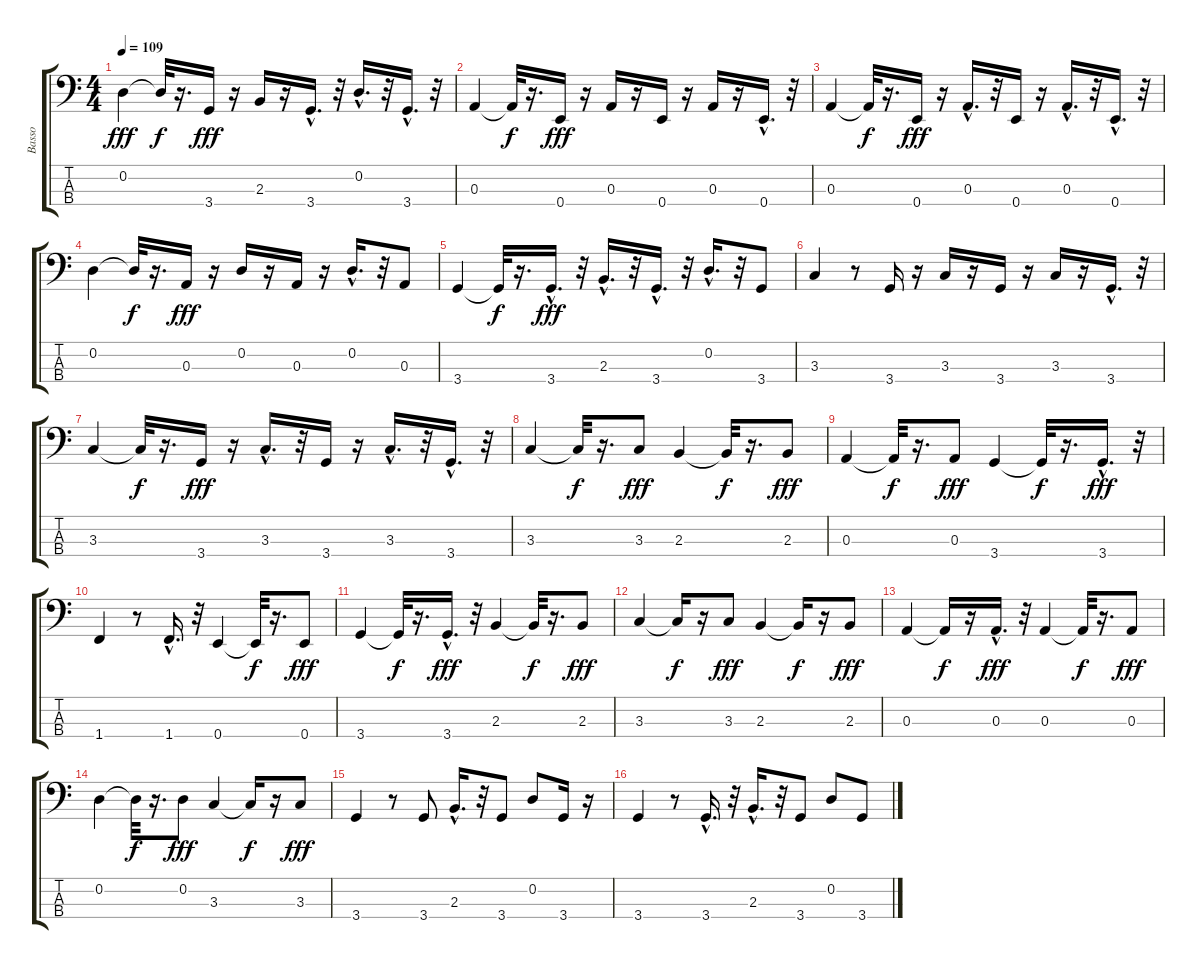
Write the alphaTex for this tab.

\track ("Basso" "Basso") {instrument electricbassfinger}
\staff {score tabs}
\tuning (G2 D2 A1 E1) {hide}
\ts (4 4)
\tempo 109
\clef f4
\ks c
0.2.4{dy fff} 0.2{t}.32{dy f} r.16{d} 3.4.16{dy fff} r.16 2.3.16 r.16 3.4{hac}.16{d} r.32 0.2{hac}.16{d} r.32 3.4{hac}.16{d} r.32 |
0.3.4 0.3{t}.32{dy f} r.16{d} 0.4.16{dy fff} r.16 0.3.16 r.16 0.4.16 r.16 0.3.16 r.16 0.4{hac}.16{d} r.32 |
0.3.4 0.3{t}.32{dy f} r.16{d} 0.4.16{dy fff} r.16 0.3{hac}.16{d} r.32 0.4.16 r.16 0.3{hac}.16{d} r.32 0.4{hac}.16{d} r.32 |
0.2.4 0.2{t}.32{dy f} r.16{d} 0.3.16{dy fff} r.16 0.2.16 r.16 0.3.16 r.16 0.2{hac}.16{d} r.32 0.3.8 |
3.4.4 3.4{t}.32{dy f} r.16{d} 3.4{hac}.16{d dy fff} r.32 2.3{hac}.16{d} r.32 3.4{hac}.16{d} r.32 0.2{hac}.16{d} r.32 3.4.8 |
3.3.4 r.8 3.4.16 r.16 3.3.16 r.16 3.4.16 r.16 3.3.16 r.16 3.4{hac}.16{d} r.32 |
3.3.4 3.3{t}.32{dy f} r.16{d} 3.4.16{dy fff} r.16 3.3{hac}.16{d} r.32 3.4.16 r.16 3.3{hac}.16{d} r.32 3.4{hac}.16{d} r.32 |
3.3.4 3.3{t}.32{dy f} r.16{d} 3.3.8{dy fff} 2.3.4 2.3{t}.32{dy f} r.16{d} 2.3.8{dy fff} |
0.3.4 0.3{t}.32{dy f} r.16{d} 0.3.8{dy fff} 3.4.4 3.4{t}.32{dy f} r.16{d} 3.4{hac}.16{d dy fff} r.32 |
1.4.4 r.8 1.4{hac}.16{d} r.32 0.4.4 0.4{t}.32{dy f} r.16{d} 0.4.8{dy fff} |
3.4.4 3.4{t}.32{dy f} r.16{d} 3.4{hac}.16{d dy fff} r.32 2.3.4 2.3{t}.32{dy f} r.16{d} 2.3.8{dy fff} |
3.3.4 3.3{t}.16{dy f} r.16 3.3.8{dy fff} 2.3.4 2.3{t}.16{dy f} r.16 2.3.8{dy fff} |
0.3.4 0.3{t}.16{dy f} r.16 0.3{hac}.16{d dy fff} r.32 0.3.4 0.3{t}.32{dy f} r.16{d} 0.3.8{dy fff} |
0.2.4 0.2{t}.32{dy f} r.16{d} 0.2.8{dy fff} 3.3.4 3.3{t}.16{dy f} r.16 3.3.8{dy fff} |
3.4.4 r.8 3.4.8 2.3{hac}.16{d} r.32 3.4.8 0.2.8 3.4.16 r.16 |
3.4.4 r.8 3.4{hac}.16{d} r.32 2.3{hac}.16{d} r.32 3.4.8 0.2.8 3.4.8
